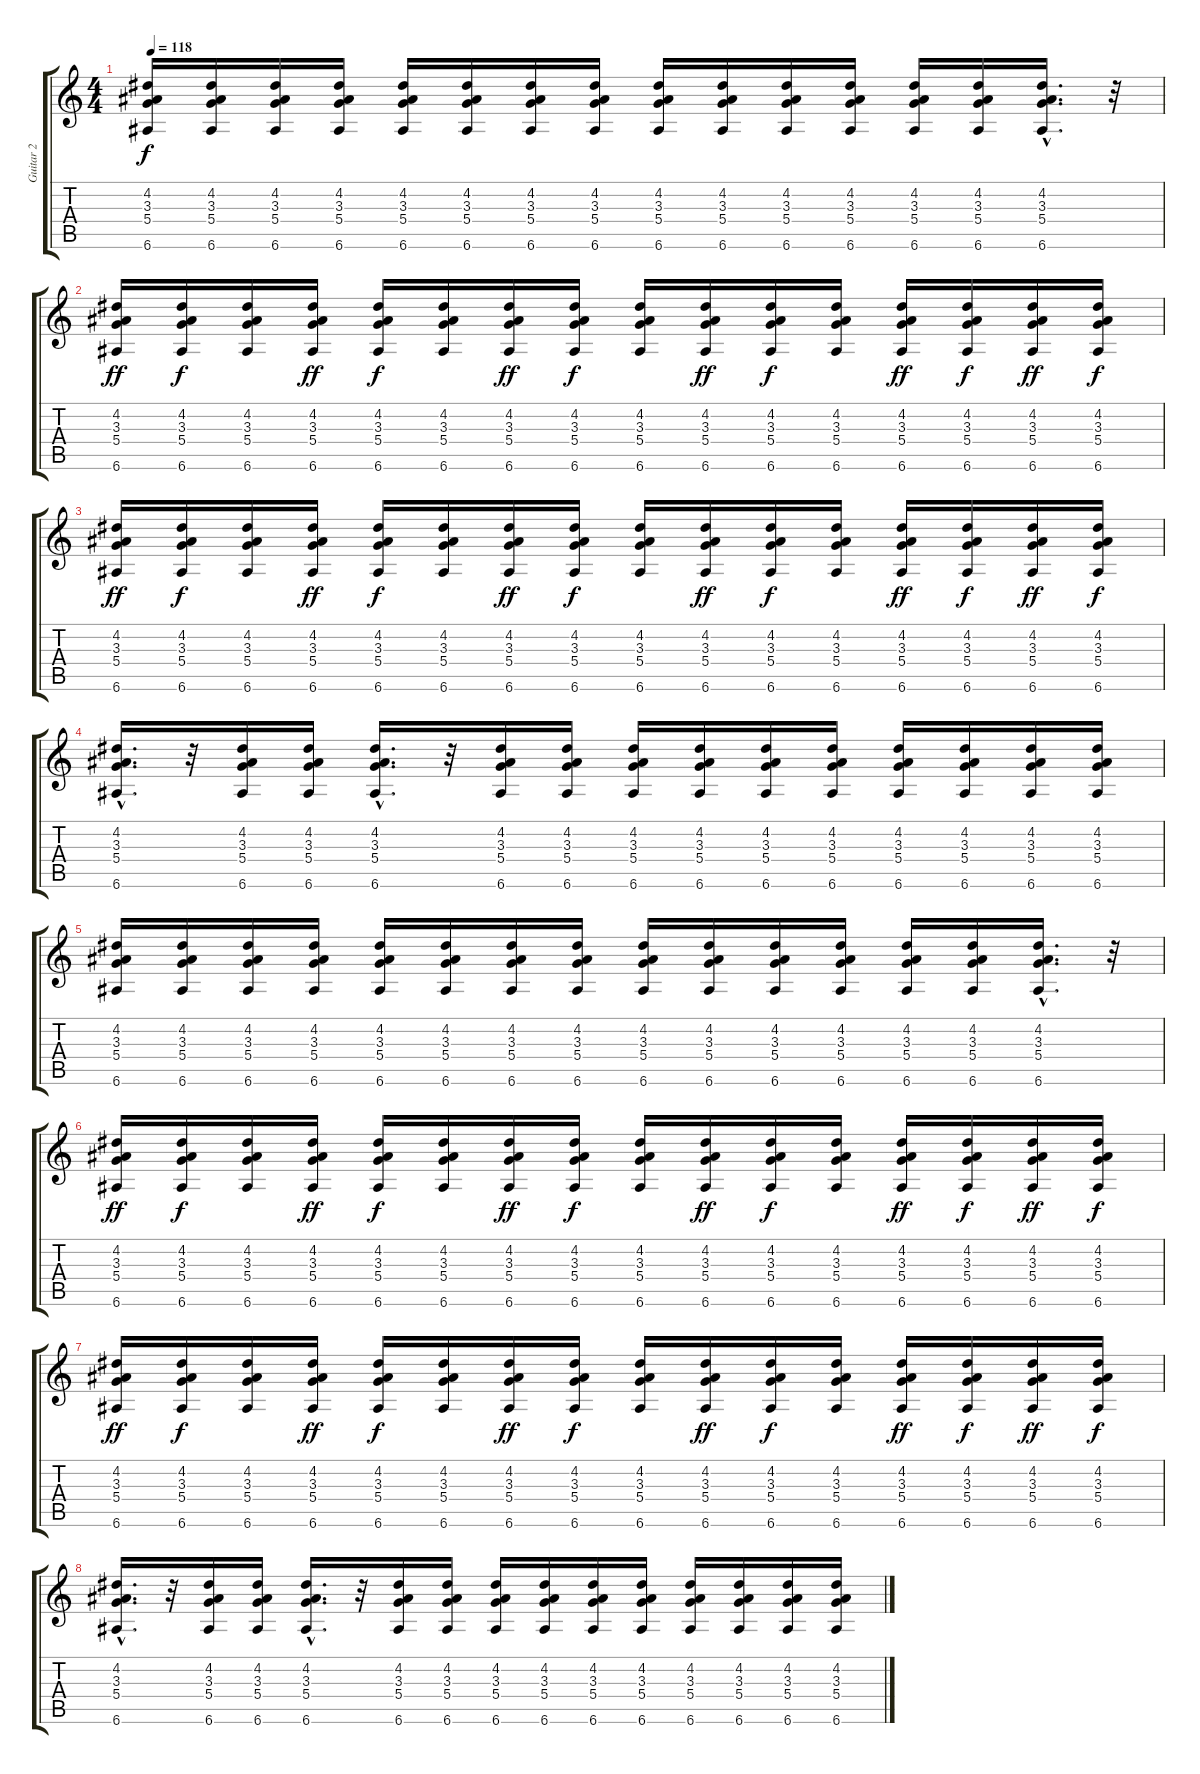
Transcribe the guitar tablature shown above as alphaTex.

\track ("Guitar 2            " "Guitar 2  ") {instrument distortionguitar}
\staff {score tabs}
\tuning (E4 B3 G3 D3 A2 E2) {hide}
\ts (4 4)
\tempo 118
\clef g2
\ks c
(4.2 3.3 5.4 6.6).16{dy f} (4.2 3.3 5.4 6.6).16{volume 14} (4.2 3.3 5.4 6.6).16{volume 14} (4.2 3.3 5.4 6.6).16 (4.2 3.3 5.4 6.6).16{volume 14} (4.2 3.3 5.4 6.6).16 (4.2 3.3 5.4 6.6).16{volume 14} (4.2 3.3 5.4 6.6).16{volume 14} (4.2 3.3 5.4 6.6).16 (4.2 3.3 5.4 6.6).16{volume 14} (4.2 3.3 5.4 6.6).16 (4.2 3.3 5.4 6.6).16{volume 14} (4.2 3.3 5.4 6.6).16{volume 14} (4.2 3.3 5.4 6.6).16 (4.2{hac} 3.3{hac} 5.4{hac} 6.6{hac}).16{d volume 14} r.32 |
(4.2 3.3 5.4 6.6).16{dy ff volume 13} (4.2 3.3 5.4 6.6).16{dy f volume 13} (4.2 3.3 5.4 6.6).16 (4.2 3.3 5.4 6.6).16{dy ff volume 13} (4.2 3.3 5.4 6.6).16{dy f volume 13} (4.2 3.3 5.4 6.6).16 (4.2 3.3 5.4 6.6).16{dy ff volume 13} (4.2 3.3 5.4 6.6).16{dy f} (4.2 3.3 5.4 6.6).16{volume 13} (4.2 3.3 5.4 6.6).16{dy ff volume 13} (4.2 3.3 5.4 6.6).16{dy f} (4.2 3.3 5.4 6.6).16{volume 12} (4.2 3.3 5.4 6.6).16{dy ff volume 12} (4.2 3.3 5.4 6.6).16{dy f} (4.2 3.3 5.4 6.6).16{dy ff volume 12} (4.2 3.3 5.4 6.6).16{dy f} |
(4.2 3.3 5.4 6.6).16{dy ff volume 12} (4.2 3.3 5.4 6.6).16{dy f volume 12} (4.2 3.3 5.4 6.6).16 (4.2 3.3 5.4 6.6).16{dy ff volume 12} (4.2 3.3 5.4 6.6).16{dy f} (4.2 3.3 5.4 6.6).16{volume 12} (4.2 3.3 5.4 6.6).16{dy ff volume 12} (4.2 3.3 5.4 6.6).16{dy f} (4.2 3.3 5.4 6.6).16{volume 12} (4.2 3.3 5.4 6.6).16{dy ff volume 11} (4.2 3.3 5.4 6.6).16{dy f} (4.2 3.3 5.4 6.6).16{volume 11} (4.2 3.3 5.4 6.6).16{dy ff} (4.2 3.3 5.4 6.6).16{dy f volume 11} (4.2 3.3 5.4 6.6).16{dy ff volume 11} (4.2 3.3 5.4 6.6).16{dy f} |
(4.2{hac} 3.3{hac} 5.4{hac} 6.6{hac}).16{d volume 11} r.32 (4.2 3.3 5.4 6.6).16{volume 11} (4.2 3.3 5.4 6.6).16{volume 11} (4.2{hac} 3.3{hac} 5.4{hac} 6.6{hac}).16{d} r.32 (4.2 3.3 5.4 6.6).16{volume 10} (4.2 3.3 5.4 6.6).16 (4.2 3.3 5.4 6.6).16{volume 10} (4.2 3.3 5.4 6.6).16 (4.2 3.3 5.4 6.6).16{volume 10} (4.2 3.3 5.4 6.6).16{volume 10} (4.2 3.3 5.4 6.6).16 (4.2 3.3 5.4 6.6).16{volume 10} (4.2 3.3 5.4 6.6).16 (4.2 3.3 5.4 6.6).16{volume 10} |
(4.2 3.3 5.4 6.6).16{volume 10} (4.2 3.3 5.4 6.6).16 (4.2 3.3 5.4 6.6).16{volume 10} (4.2 3.3 5.4 6.6).16{volume 9} (4.2 3.3 5.4 6.6).16 (4.2 3.3 5.4 6.6).16{volume 9} (4.2 3.3 5.4 6.6).16 (4.2 3.3 5.4 6.6).16{volume 9} (4.2 3.3 5.4 6.6).16{volume 9} (4.2 3.3 5.4 6.6).16 (4.2 3.3 5.4 6.6).16{volume 9} (4.2 3.3 5.4 6.6).16 (4.2 3.3 5.4 6.6).16{volume 9} (4.2 3.3 5.4 6.6).16{volume 9} (4.2{hac} 3.3{hac} 5.4{hac} 6.6{hac}).16{d} r.32 |
(4.2 3.3 5.4 6.6).16{dy ff volume 8} (4.2 3.3 5.4 6.6).16{dy f} (4.2 3.3 5.4 6.6).16{volume 8} (4.2 3.3 5.4 6.6).16{dy ff} (4.2 3.3 5.4 6.6).16{dy f volume 8} (4.2 3.3 5.4 6.6).16{volume 8} (4.2 3.3 5.4 6.6).16{dy ff} (4.2 3.3 5.4 6.6).16{dy f volume 8} (4.2 3.3 5.4 6.6).16 (4.2 3.3 5.4 6.6).16{dy ff volume 8} (4.2 3.3 5.4 6.6).16{dy f volume 8} (4.2 3.3 5.4 6.6).16 (4.2 3.3 5.4 6.6).16{dy ff volume 8} (4.2 3.3 5.4 6.6).16{dy f volume 7} (4.2 3.3 5.4 6.6).16{dy ff} (4.2 3.3 5.4 6.6).16{dy f volume 7} |
(4.2 3.3 5.4 6.6).16{dy ff} (4.2 3.3 5.4 6.6).16{dy f volume 7} (4.2 3.3 5.4 6.6).16{volume 7} (4.2 3.3 5.4 6.6).16{dy ff} (4.2 3.3 5.4 6.6).16{dy f volume 7} (4.2 3.3 5.4 6.6).16 (4.2 3.3 5.4 6.6).16{dy ff volume 7} (4.2 3.3 5.4 6.6).16{dy f volume 7} (4.2 3.3 5.4 6.6).16 (4.2 3.3 5.4 6.6).16{dy ff volume 6} (4.2 3.3 5.4 6.6).16{dy f volume 6} (4.2 3.3 5.4 6.6).16 (4.2 3.3 5.4 6.6).16{dy ff volume 6} (4.2 3.3 5.4 6.6).16{dy f} (4.2 3.3 5.4 6.6).16{dy ff volume 6} (4.2 3.3 5.4 6.6).16{dy f volume 6} |
(4.2{hac} 3.3{hac} 5.4{hac} 6.6{hac}).16{d} r.32 (4.2 3.3 5.4 6.6).16{volume 6} (4.2 3.3 5.4 6.6).16{volume 6} (4.2{hac} 3.3{hac} 5.4{hac} 6.6{hac}).16{d volume 6} r.32 (4.2 3.3 5.4 6.6).16{volume 6} (4.2 3.3 5.4 6.6).16 (4.2 3.3 5.4 6.6).16{volume 5} (4.2 3.3 5.4 6.6).16{volume 5} (4.2 3.3 5.4 6.6).16 (4.2 3.3 5.4 6.6).16{volume 5} (4.2 3.3 5.4 6.6).16{volume 5} (4.2 3.3 5.4 6.6).16 (4.2 3.3 5.4 6.6).16{volume 5} (4.2 3.3 5.4 6.6).16
